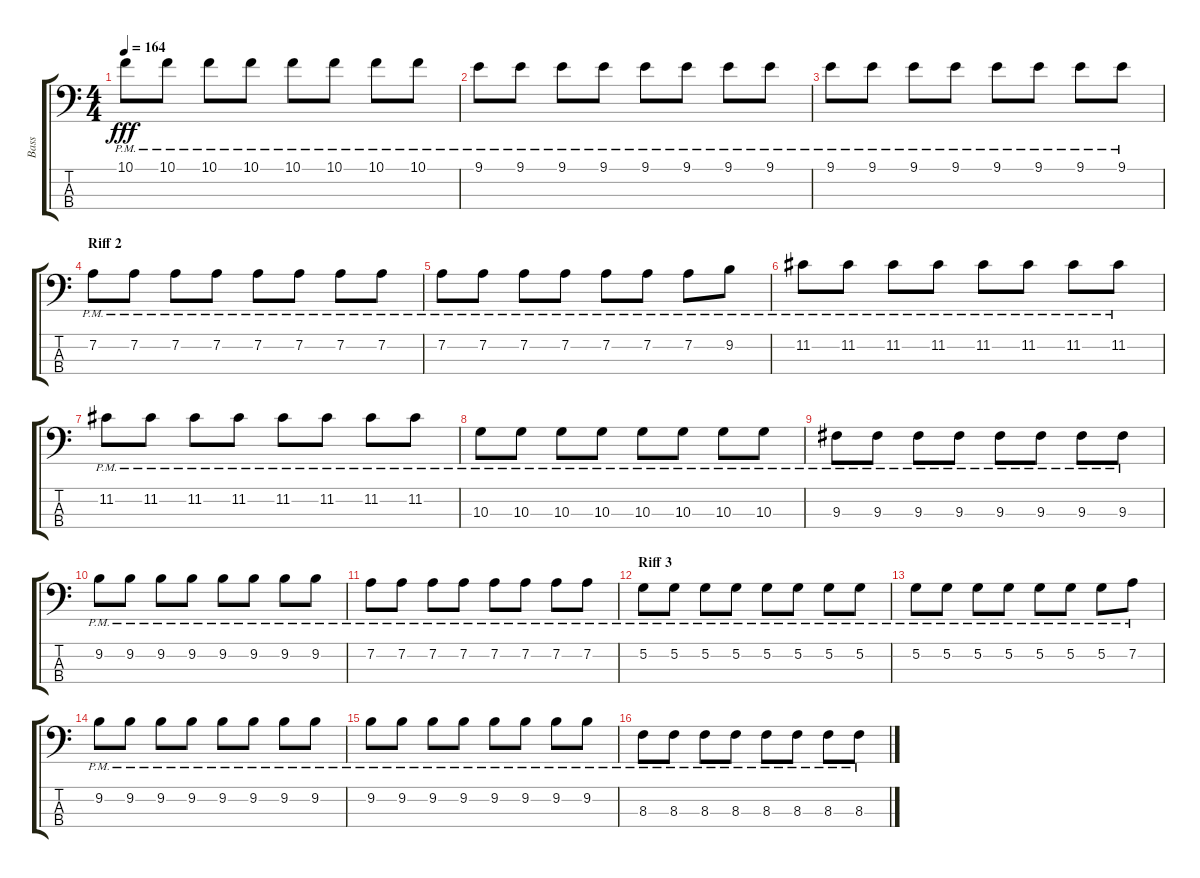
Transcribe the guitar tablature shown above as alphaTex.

\track ("Bass" "Bass") {instrument fretlessbass}
\staff {score tabs}
\tuning (G2 D2 A1 E1) {hide}
\ts (4 4)
\tempo 164
\clef f4
\ks c
10.1{pm}.8{dy fff} 10.1{pm}.8 10.1{pm}.8 10.1{pm}.8 10.1{pm}.8 10.1{pm}.8 10.1{pm}.8 10.1{pm}.8 |
9.1{pm}.8 9.1{pm}.8 9.1{pm}.8 9.1{pm}.8 9.1{pm}.8 9.1{pm}.8 9.1{pm}.8 9.1{pm}.8 |
9.1{pm}.8 9.1{pm}.8 9.1{pm}.8 9.1{pm}.8 9.1{pm}.8 9.1{pm}.8 9.1{pm}.8 9.1{pm}.8 |
\section ("" "Riff 2")
7.2{pm}.8 7.2{pm}.8 7.2{pm}.8 7.2{pm}.8 7.2{pm}.8 7.2{pm}.8 7.2{pm}.8 7.2{pm}.8 |
7.2{pm}.8 7.2{pm}.8 7.2{pm}.8 7.2{pm}.8 7.2{pm}.8 7.2{pm}.8 7.2{pm}.8 9.2{pm}.8 |
11.2{pm}.8 11.2{pm}.8 11.2{pm}.8 11.2{pm}.8 11.2{pm}.8 11.2{pm}.8 11.2{pm}.8 11.2{pm}.8 |
11.2{pm}.8 11.2{pm}.8 11.2{pm}.8 11.2{pm}.8 11.2{pm}.8 11.2{pm}.8 11.2{pm}.8 11.2{pm}.8 |
10.3{pm}.8 10.3{pm}.8 10.3{pm}.8 10.3{pm}.8 10.3{pm}.8 10.3{pm}.8 10.3{pm}.8 10.3{pm}.8 |
9.3{pm}.8 9.3{pm}.8 9.3{pm}.8 9.3{pm}.8 9.3{pm}.8 9.3{pm}.8 9.3{pm}.8 9.3{pm}.8 |
9.2{pm}.8 9.2{pm}.8 9.2{pm}.8 9.2{pm}.8 9.2{pm}.8 9.2{pm}.8 9.2{pm}.8 9.2{pm}.8 |
7.2{pm}.8 7.2{pm}.8 7.2{pm}.8 7.2{pm}.8 7.2{pm}.8 7.2{pm}.8 7.2{pm}.8 7.2{pm}.8 |
\section ("" "Riff 3")
5.2{pm}.8 5.2{pm}.8 5.2{pm}.8 5.2{pm}.8 5.2{pm}.8 5.2{pm}.8 5.2{pm}.8 5.2{pm}.8 |
5.2{pm}.8 5.2{pm}.8 5.2{pm}.8 5.2{pm}.8 5.2{pm}.8 5.2{pm}.8 5.2{pm}.8 7.2{pm}.8 |
9.2{pm}.8 9.2{pm}.8 9.2{pm}.8 9.2{pm}.8 9.2{pm}.8 9.2{pm}.8 9.2{pm}.8 9.2{pm}.8 |
9.2{pm}.8 9.2{pm}.8 9.2{pm}.8 9.2{pm}.8 9.2{pm}.8 9.2{pm}.8 9.2{pm}.8 9.2{pm}.8 |
8.3{pm}.8 8.3{pm}.8 8.3{pm}.8 8.3{pm}.8 8.3{pm}.8 8.3{pm}.8 8.3{pm}.8 8.3{pm}.8
